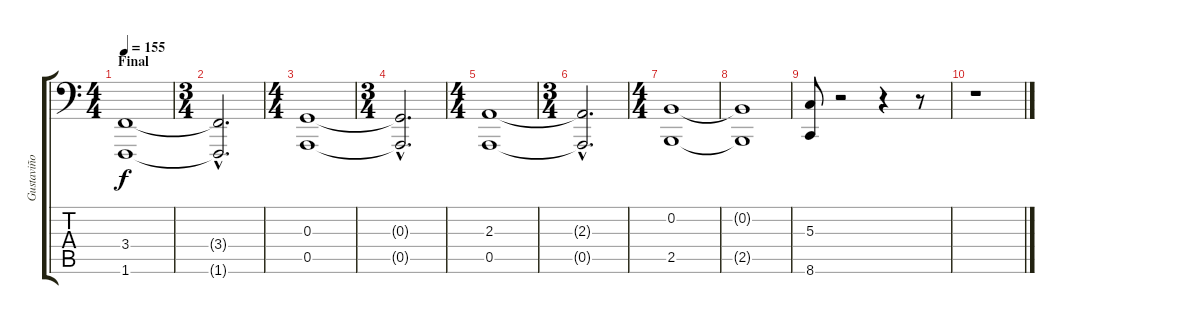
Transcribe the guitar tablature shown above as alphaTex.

\track ("Gustaviño Left Flute" "Gustaviño ") {instrument flute}
\staff {score tabs}
\tuning (E3 B2 G2 D2 A1 E1) {hide}
\ts (4 4)
\section ("" "Final")
\tempo 155
\clef f4
\ks c
(3.4 1.6).1{dy f} |
\ts (3 4)
(3.4{hac t} 1.6{hac t}).2{d} |
\ts (4 4)
(0.3 0.5).1 |
\ts (3 4)
(0.3{hac t} 0.5{hac t}).2{d} |
\ts (4 4)
(2.3 0.5).1 |
\ts (3 4)
(2.3{hac t} 0.5{hac t}).2{d} |
\ts (4 4)
(0.2 2.5).1 |
(0.2{t} 2.5{t}).1 |
(5.3 8.6).8 r.2 r.4 r.8 |
r.1
